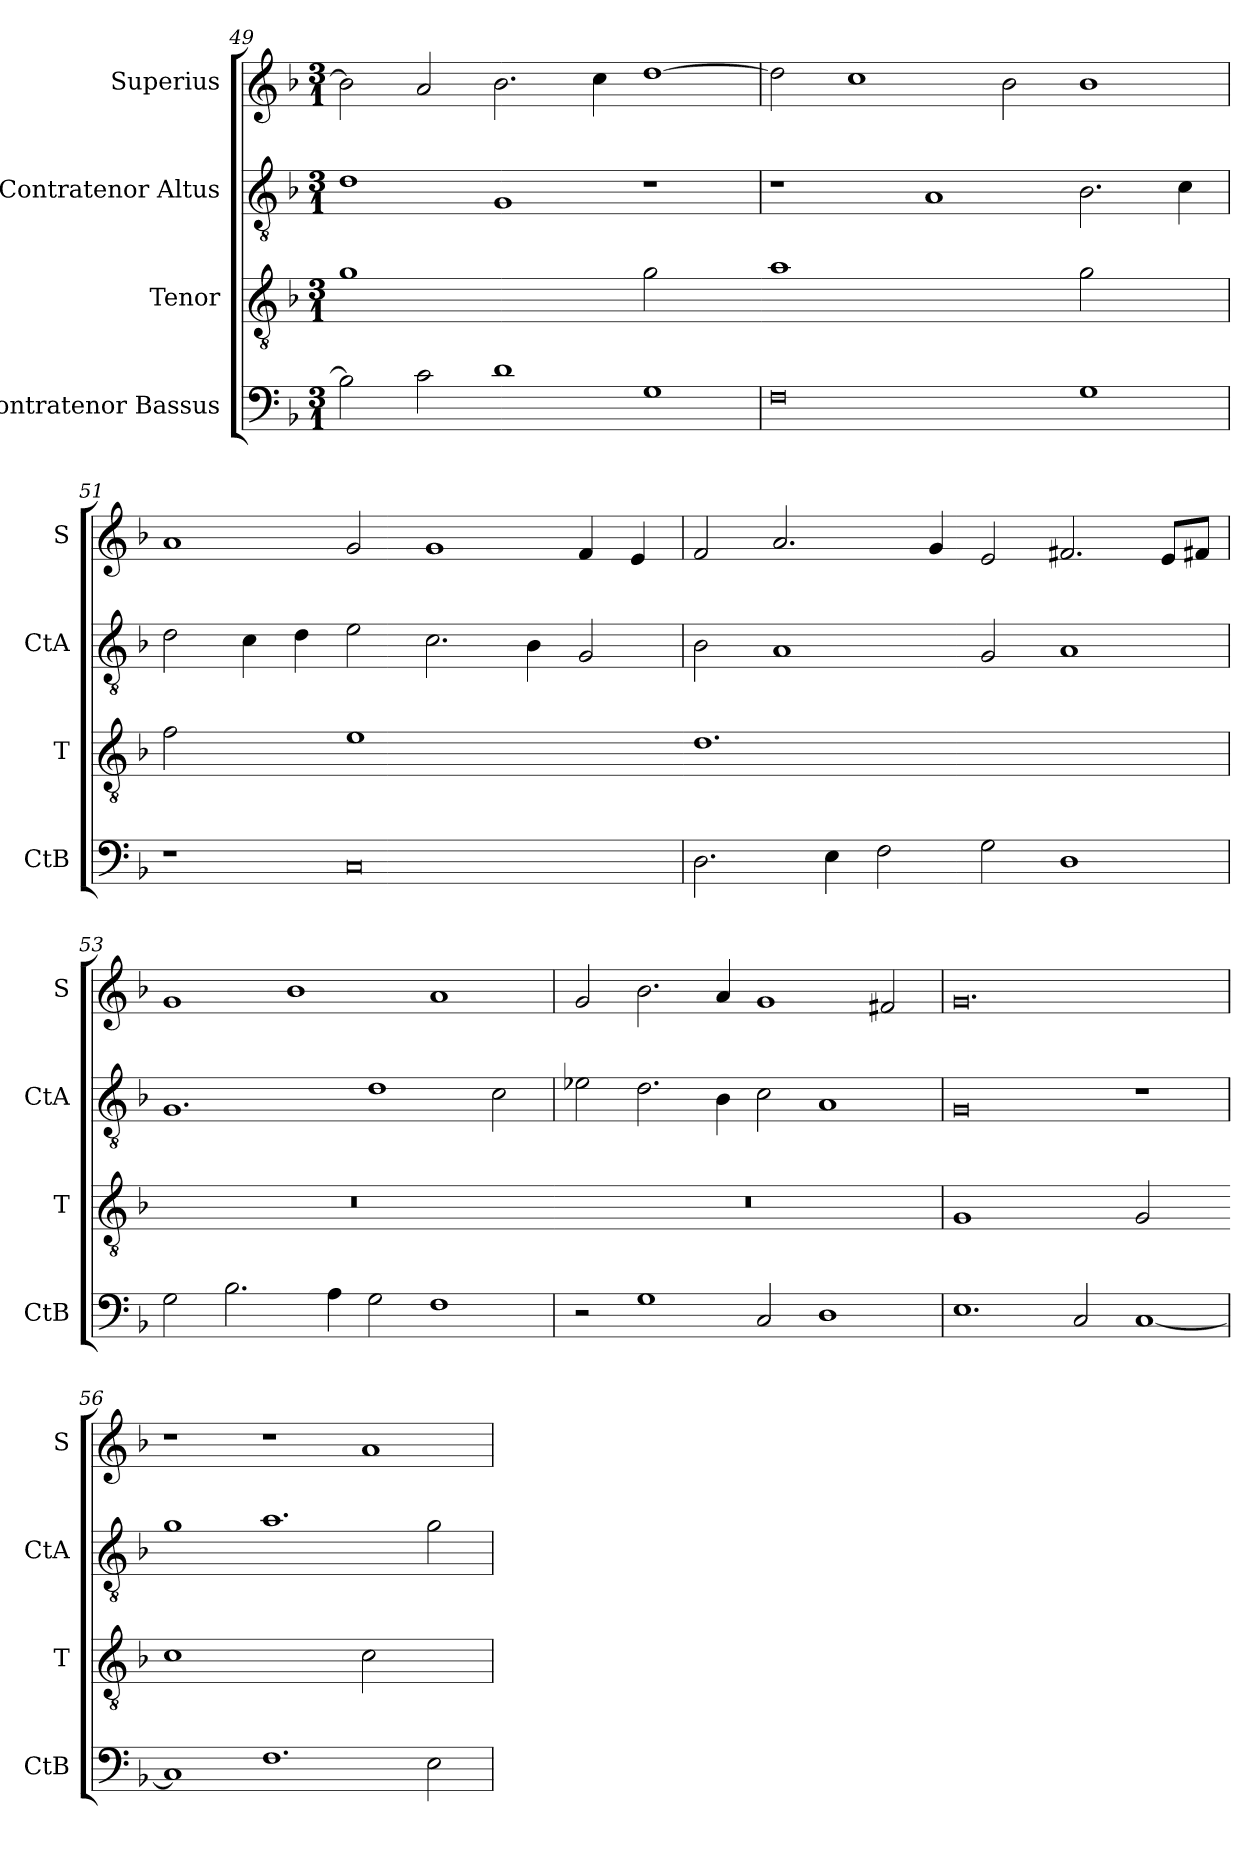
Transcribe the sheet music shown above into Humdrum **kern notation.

**kern	**kern	**kern	**kern
*part4	*part3	*part2	*part1
*staff4	*staff3	*staff2	*staff1
*I"Contratenor Bassus	*I"Tenor	*I"Contratenor Altus	*I"Superius
*I'CtB	*I'T	*I'CtA	*I'S
*clefF4	*clefGv2	*clefGv2	*clefG2
*k[b-]	*k[b-]	*k[b-]	*k[b-]
*M3/1	*M3/1	*M3/1	*M3/1
=49	=49	=49	=49
!	!LO:N:vis=1	!	!
2B-]	0g	1d	2b-]
2c	.	.	2a
1d	.	1G	2.b-
.	.	.	4cc
!	!LO:N:vis=2	!	!
1G	1g	1r	[1dd
=50	=50-	=50	=50
!	!LO:N:vis=1	!	!
0F	0a	1r	2dd]
.	.	.	1cc
.	.	1A	.
.	.	.	2b-
!	!LO:N:vis=2	!	!
1G	1g	2.B-	1b-
.	.	4c	.
=51	=51	=51	=51
!	!LO:N:vis=2	!	!
1r	1f	2d	1a
.	.	4c	.
.	.	4d	.
!	!LO:N:vis=1	!	!
0C	0e	2e	2g
.	.	2.c	1g
.	.	4B-	.
.	.	2G	4f
.	.	.	4e
=52	=52-	=52	=52
!	!LO:N:vis=1.	!	!
2.D	0.d	2B-	2f
.	.	1A	2.a
4E	.	.	.
2F	.	.	.
.	.	.	4g
2G	.	2G	2e
1D	.	1A	2.f#X
.	.	.	8eL
.	.	.	8f#XJ
=53	=53	=53	=53
!	!LO:N:vis=1.	!	!
2G	0.r	1.G	1g
2.B-	.	.	.
.	.	.	1b-
4A	.	.	.
2G	.	1d	.
1F	.	.	1a
.	.	2c	.
=54	=54-	=54	=54
!	!LO:N:vis=1.	!	!
2r	0.r	2e-X	2g
1G	.	2.d	2.b-
.	.	4B-	4a
2C	.	2c	1g
1D	.	1A	.
.	.	.	2f#X
=55	=55	=55	=55
!	!LO:N:vis=1	!	!
1.E	0G	0G	0.g
2C	.	.	.
!	!LO:N:vis=2	!	!
[1C	1G	1r	.
=56	=56-	=56	=56
!	!LO:N:vis=1	!	!
1C]	0c	1g	1r
1.F	.	1.a	1r
!	!LO:N:vis=2	!	!
.	1c	.	1a
2E	.	2g	.
=	=	=	=
*-	*-	*-	*-
